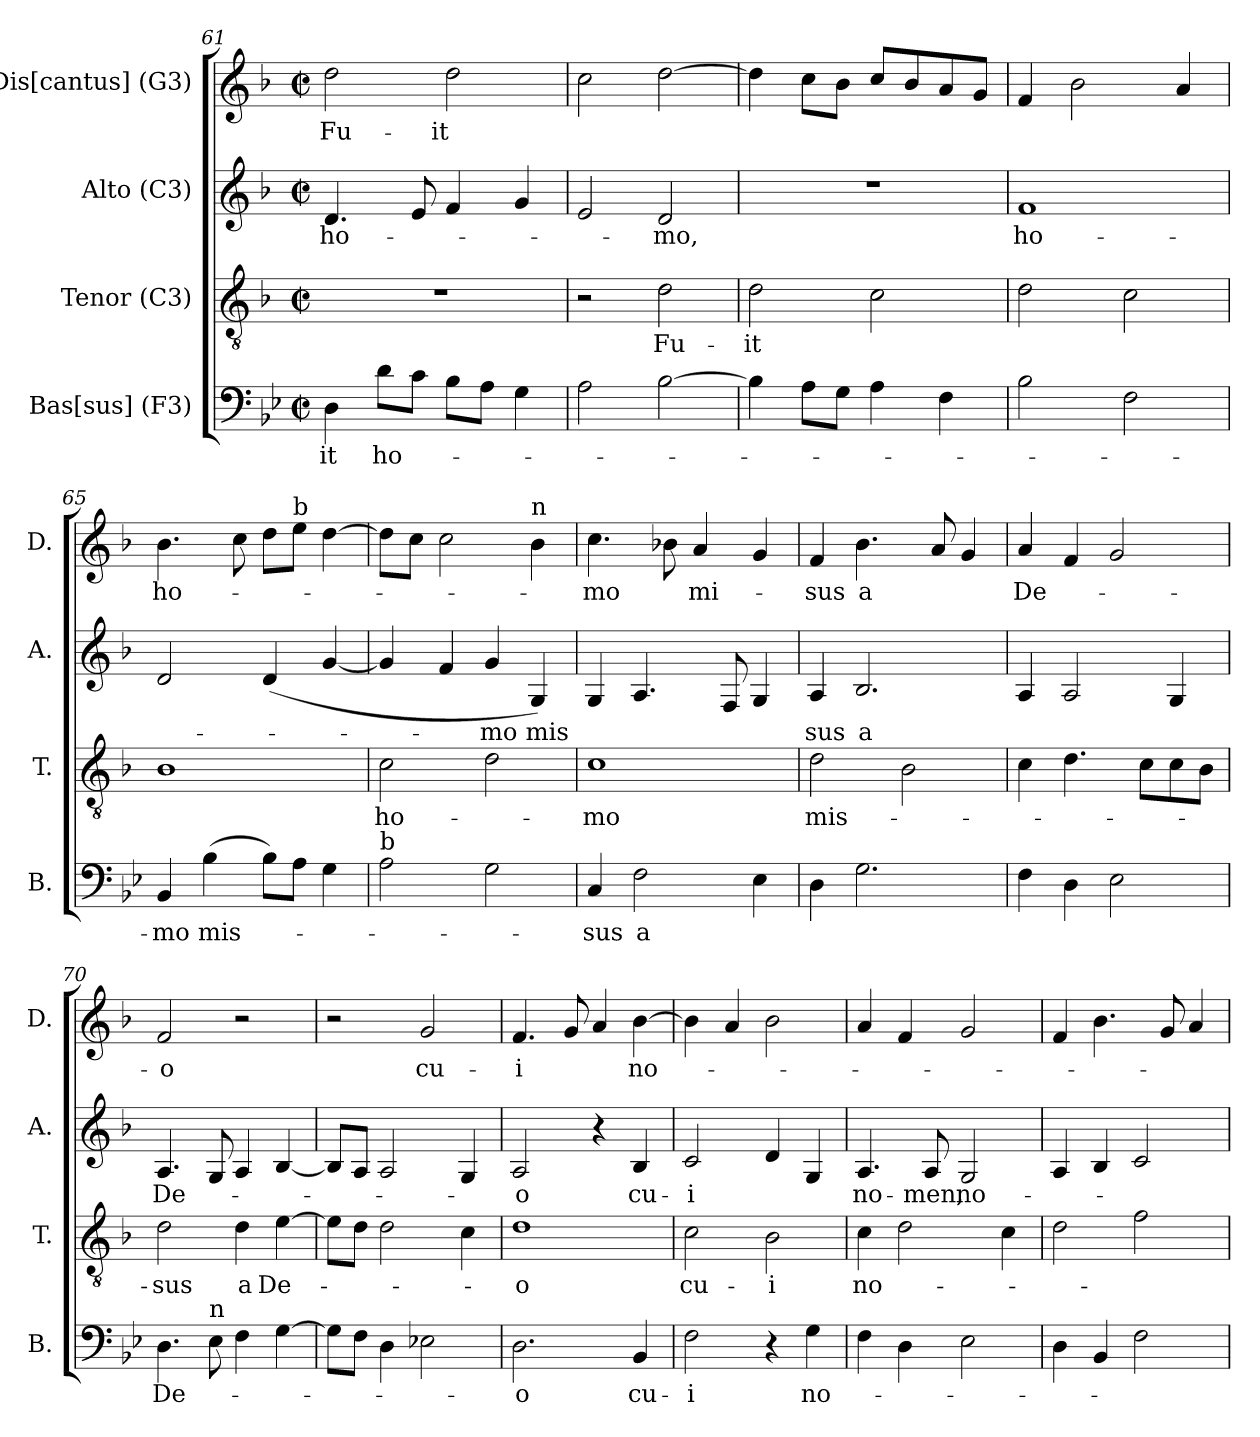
**kern	**text	**kern	**text	**kern	**text	**kern	**text
*part4	*part4	*part3	*part3	*part2	*part2	*part1	*part1
*staff4	*staff4	*staff3	*staff3	*staff2	*staff2	*staff1	*staff1
*I"Bas[sus] (F3)	*	*I"Tenor (C3)	*	*I"Alto (C3)	*	*I"Dis[cantus] (G3)	*
*I'B.	*	*I'T.	*	*I'A.	*	*I'D.	*
*clefF4	*	*clefGv2	*	*clefG2	*	*clefG2	*
*	*	*ITrd-3c-5	*	*ITrd-3c-5	*	*ITrd-3c-5	*
*k[b-e-]	*	*k[b-e-]	*	*k[b-e-]	*	*k[b-e-]	*
*B-:	*	*B-:	*	*B-:	*	*B-:	*
*M2/2	*	*M2/2	*	*M2/2	*	*M2/2	*
*met(c|)	*	*met(c|)	*	*met(c|)	*	*met(c|)	*
=61	=61	=61	=61	=61	=61	=61	=61
!	!LO:LY:b	!	!	!	!LO:LY:b	!	!LO:LY:b
4D\	-it	1r	.	4.g/	ho-	2gg\	Fu-
!	!LO:LY:b	!	!	!	!	!	!
8d\L	ho-	.	.	.	.	.	.
8c\J	.	.	.	8a/	.	.	.
!	!	!	!	!	!	!	!LO:LY:b
8B-\L	.	.	.	4b-/	.	2gg\	-it
8A\J	.	.	.	.	.	.	.
4G\	.	.	.	4cc/	.	.	.
=62	=62	=62	=62	=62	=62	=62	=62
2A\	.	2r	.	2a/	.	2ff\	.
!	!	!	!LO:LY:b	!	!LO:LY:b	!	!
[>2B-\	.	2g\	Fu-	2g/	-mo,	[>2gg\	.
=63	=63	=63	=63	=63	=63	=63	=63
!	!	!	!LO:LY:b	!	!	!	!
4B-\]	.	2g\	-it	1r	.	4gg\]	.
8A\L	.	.	.	.	.	8ff\L	.
8G\J	.	.	.	.	.	8ee-\J	.
4A\	.	2f\	.	.	.	8ff/L	.
.	.	.	.	.	.	8ee-/	.
4F\	.	.	.	.	.	8dd/	.
.	.	.	.	.	.	8cc/J	.
=64	=64	=64	=64	=64	=64	=64	=64
!	!	!	!	!	!LO:LY:b	!	!
2B-\	.	2g\	.	1b-	ho-	4b-/	.
.	.	.	.	.	.	2ee-\	.
2F\	.	2f\	.	.	.	.	.
.	.	.	.	.	.	4dd/	.
=65	=65	=65	=65	=65	=65	=65	=65
!	!LO:LY:b	!	!	!	!	!	!LO:LY:b
4BB-/	-mo	1e-	.	2g/	.	4.ee-\	ho-
!	!LO:LY:b	!	!	!	!	!	!
(>4B-\	mis-	.	.	.	.	.	.
.	.	.	.	.	.	8ff\	.
8B-\L)	.	.	.	(<4g/	.	8gg\L	.
!	!	!	!	!	!	!LO:TX:a:t=b	!
8A\J	.	.	.	.	.	8aa\J	.
4G\	.	.	.	[<4cc/	.	[>4gg\	.
=66	=66	=66	=66	=66	=66	=66	=66
!LO:TX:a:t=b	!	!	!	!	!	!	!
!	!	!	!LO:LY:b	!	!	!	!
2A\	.	2f\	ho-	4cc/]	.	8gg\L]	.
.	.	.	.	.	.	8ff\J	.
.	.	.	.	4b-/	.	2ff\	.
!	!	!	!	!	!LO:LY:b	!	!
2G\	.	2g\	.	4cc/	-mo	.	.
!	!	!	!	!	!	!LO:TX:a:t=n	!
!	!	!	!	!	!LO:LY:b	!	!
.	.	.	.	4c/)	mis	4ee-\	.
!!LO:PB:g=z
=67	=67	=67	=67	=67	=67	=67	=67
!	!LO:LY:b	!	!LO:LY:b	!	!	!	!LO:LY:b
4C/	-sus	1f	-mo	4c/	.	4.ff\	-mo
!	!LO:LY:b	!	!	!	!	!	!
2F\	a	.	.	4.d/	.	.	.
.	.	.	.	.	.	8ee-X\	.
!	!	!	!	!	!	!	!LO:LY:b
.	.	.	.	.	.	4dd/	mi-
.	.	.	.	8B-/	.	.	.
4E-\	.	.	.	4c/	.	4cc/	.
=68	=68	=68	=68	=68	=68	=68	=68
!	!	!	!LO:LY:b	!	!LO:LY:b	!	!LO:LY:b
4D\	.	2g\	mis-	4d/	sus	4b-/	-sus
!	!	!	!	!	!LO:LY:b	!	!LO:LY:b
2.G\	.	.	.	2.e-/	a	4.ee-\	a
.	.	2e-\	.	.	.	.	.
.	.	.	.	.	.	8dd/	.
.	.	.	.	.	.	4cc/	.
=69	=69	=69	=69	=69	=69	=69	=69
!	!	!	!	!	!	!	!LO:LY:b
4F\	.	4f\	.	4d/	.	4dd/	De-
4D\	.	4.g\	.	2d/	.	4b-/	.
2E-\	.	.	.	.	.	2cc/	.
.	.	8f\L	.	.	.	.	.
.	.	8f\	.	4c/	.	.	.
.	.	8e-\J	.	.	.	.	.
=70	=70	=70	=70	=70	=70	=70	=70
!	!LO:LY:b	!	!LO:LY:b	!	!LO:LY:b	!	!LO:LY:b
4.D\	De-	2g\	-sus	4.d/	De-	2b-/	-o
!LO:TX:a:t=n	!	!	!	!	!	!	!
8E-\	.	.	.	8c/	.	.	.
!	!	!	!LO:LY:b	!	!	!	!
4F\	.	4g\	a	4d/	.	2r	.
!	!	!	!LO:LY:b	!	!	!	!
[>4G\	.	[>4a\	De-	[<4e-/	.	.	.
=71	=71	=71	=71	=71	=71	=71	=71
8G\L]	.	8a\L]	.	8e-/L]	.	2r	.
8F\J	.	8g\J	.	8d/J	.	.	.
4D\	.	2g\	.	2d/	.	.	.
!	!	!	!	!	!	!	!LO:LY:b
2E-X\	.	.	.	.	.	2cc/	cu-
.	.	4f\	.	4c/	.	.	.
=72	=72	=72	=72	=72	=72	=72	=72
!	!LO:LY:b	!	!LO:LY:b:rj	!	!LO:LY:b	!	!LO:LY:b:rj
2.D\	-o	1g	-o	2d/	-o	4.b-/	-i
.	.	.	.	.	.	8cc/	.
.	.	.	.	4r	.	4dd/	.
!	!LO:LY:b	!	!	!	!LO:LY:b	!	!LO:LY:b
4BB-/	cu-	.	.	4e-/	cu-	[>4ee-\	no-
=73	=73	=73	=73	=73	=73	=73	=73
!	!LO:LY:b	!	!LO:LY:b	!	!LO:LY:b:rj	!	!
2F\	-i	2f\	cu-	2f/	-i	4ee-\]	.
.	.	.	.	.	.	4dd/	.
!	!	!	!LO:LY:b	!	!	!	!
4r	.	2e-\	-i	4g/	.	2ee-\	.
!	!LO:LY:b	!	!	!	!	!	!
4G\	no-	.	.	4c/	.	.	.
=74	=74	=74	=74	=74	=74	=74	=74
!	!	!	!LO:LY:b	!	!LO:LY:b	!	!
4F\	.	4f\	no-	4.d/	no-	4dd/	.
4D\	.	2g\	.	.	.	4b-/	.
!	!	!	!	!	!LO:LY:b	!	!
.	.	.	.	8d/	-men,	.	.
!	!	!	!	!	!LO:LY:b	!	!
2E-\	.	.	.	2c/	no-	2cc/	.
.	.	4f\	.	.	.	.	.
!!LO:LB:g=z
=75	=75	=75	=75	=75	=75	=75	=75
4D\	.	2g\	.	4d/	.	4b-/	.
4BB-/	.	.	.	4e-/	.	4.ee-\	.
2F\	.	2b-\	.	2f/	.	.	.
.	.	.	.	.	.	8cc/	.
.	.	.	.	.	.	4dd/	.
=	=	=	=	=	=	=	=
*-	*-	*-	*-	*-	*-	*-	*-
